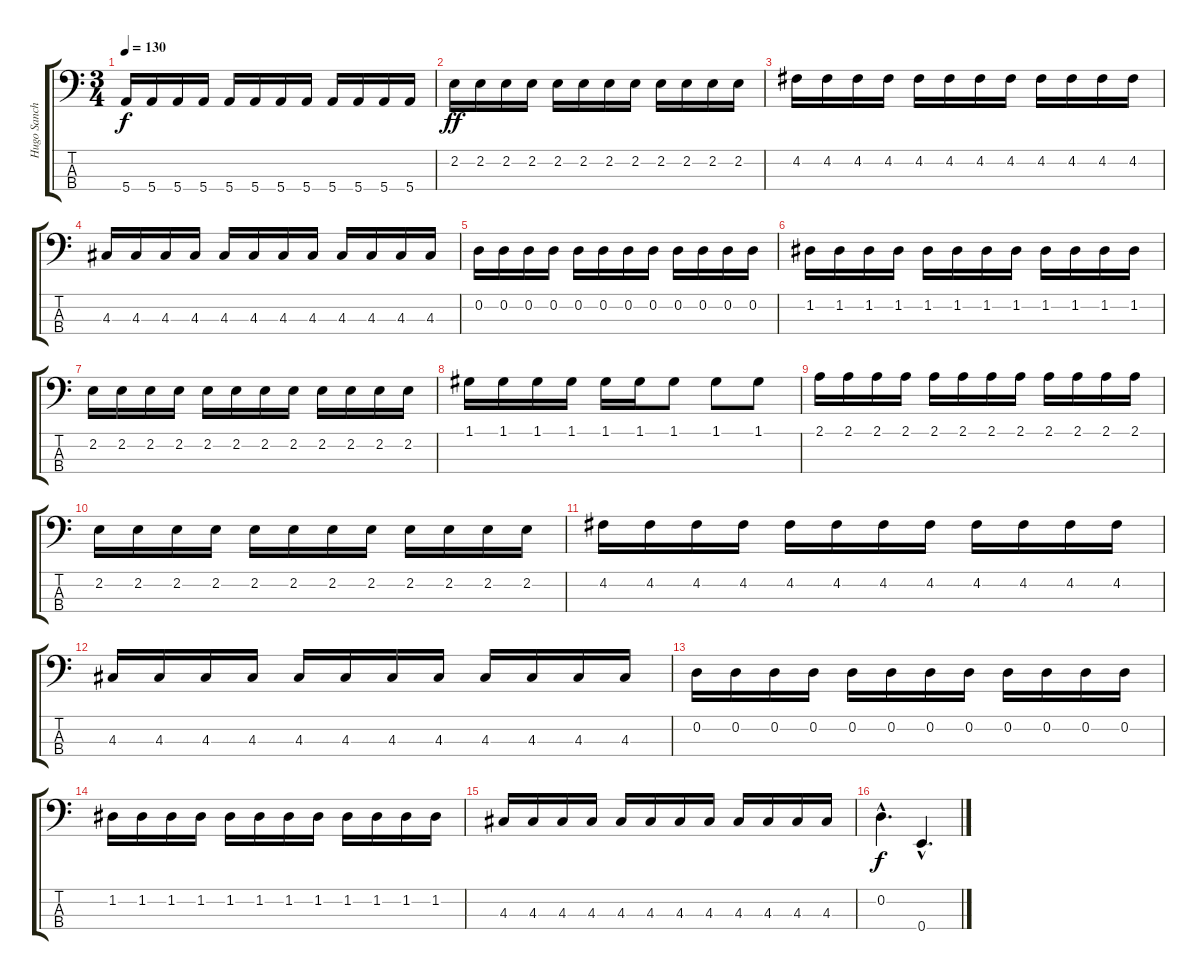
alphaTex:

\track ("Hugo Sanchez" "Hugo Sanch") {instrument electricbassfinger}
\staff {score tabs}
\tuning (G2 D2 A1 E1) {hide}
\ts (3 4)
\tempo 130
\clef f4
\ks c
5.4.16{dy f} 5.4.16 5.4.16 5.4.16 5.4.16 5.4.16 5.4.16 5.4.16 5.4.16 5.4.16 5.4.16 5.4.16 |
2.2.16{dy ff} 2.2.16 2.2.16 2.2.16 2.2.16 2.2.16 2.2.16 2.2.16 2.2.16 2.2.16 2.2.16 2.2.16 |
4.2.16 4.2.16 4.2.16 4.2.16 4.2.16 4.2.16 4.2.16 4.2.16 4.2.16 4.2.16 4.2.16 4.2.16 |
4.3.16 4.3.16 4.3.16 4.3.16 4.3.16 4.3.16 4.3.16 4.3.16 4.3.16 4.3.16 4.3.16 4.3.16 |
0.2.16 0.2.16 0.2.16 0.2.16 0.2.16 0.2.16 0.2.16 0.2.16 0.2.16 0.2.16 0.2.16 0.2.16 |
1.2.16 1.2.16 1.2.16 1.2.16 1.2.16 1.2.16 1.2.16 1.2.16 1.2.16 1.2.16 1.2.16 1.2.16 |
2.2.16 2.2.16 2.2.16 2.2.16 2.2.16 2.2.16 2.2.16 2.2.16 2.2.16 2.2.16 2.2.16 2.2.16 |
1.1.16 1.1.16 1.1.16 1.1.16 1.1.16 1.1.16 1.1.8 1.1.8 1.1.8 |
2.1.16 2.1.16 2.1.16 2.1.16 2.1.16 2.1.16 2.1.16 2.1.16 2.1.16 2.1.16 2.1.16 2.1.16 |
2.2.16 2.2.16 2.2.16 2.2.16 2.2.16 2.2.16 2.2.16 2.2.16 2.2.16 2.2.16 2.2.16 2.2.16 |
4.2.16 4.2.16 4.2.16 4.2.16 4.2.16 4.2.16 4.2.16 4.2.16 4.2.16 4.2.16 4.2.16 4.2.16 |
4.3.16 4.3.16 4.3.16 4.3.16 4.3.16 4.3.16 4.3.16 4.3.16 4.3.16 4.3.16 4.3.16 4.3.16 |
0.2.16 0.2.16 0.2.16 0.2.16 0.2.16 0.2.16 0.2.16 0.2.16 0.2.16 0.2.16 0.2.16 0.2.16 |
1.2.16 1.2.16 1.2.16 1.2.16 1.2.16 1.2.16 1.2.16 1.2.16 1.2.16 1.2.16 1.2.16 1.2.16 |
4.3.16 4.3.16 4.3.16 4.3.16 4.3.16 4.3.16 4.3.16 4.3.16 4.3.16 4.3.16 4.3.16 4.3.16 |
0.2{hac}.4{d dy f} 0.4{hac}.4{d}
